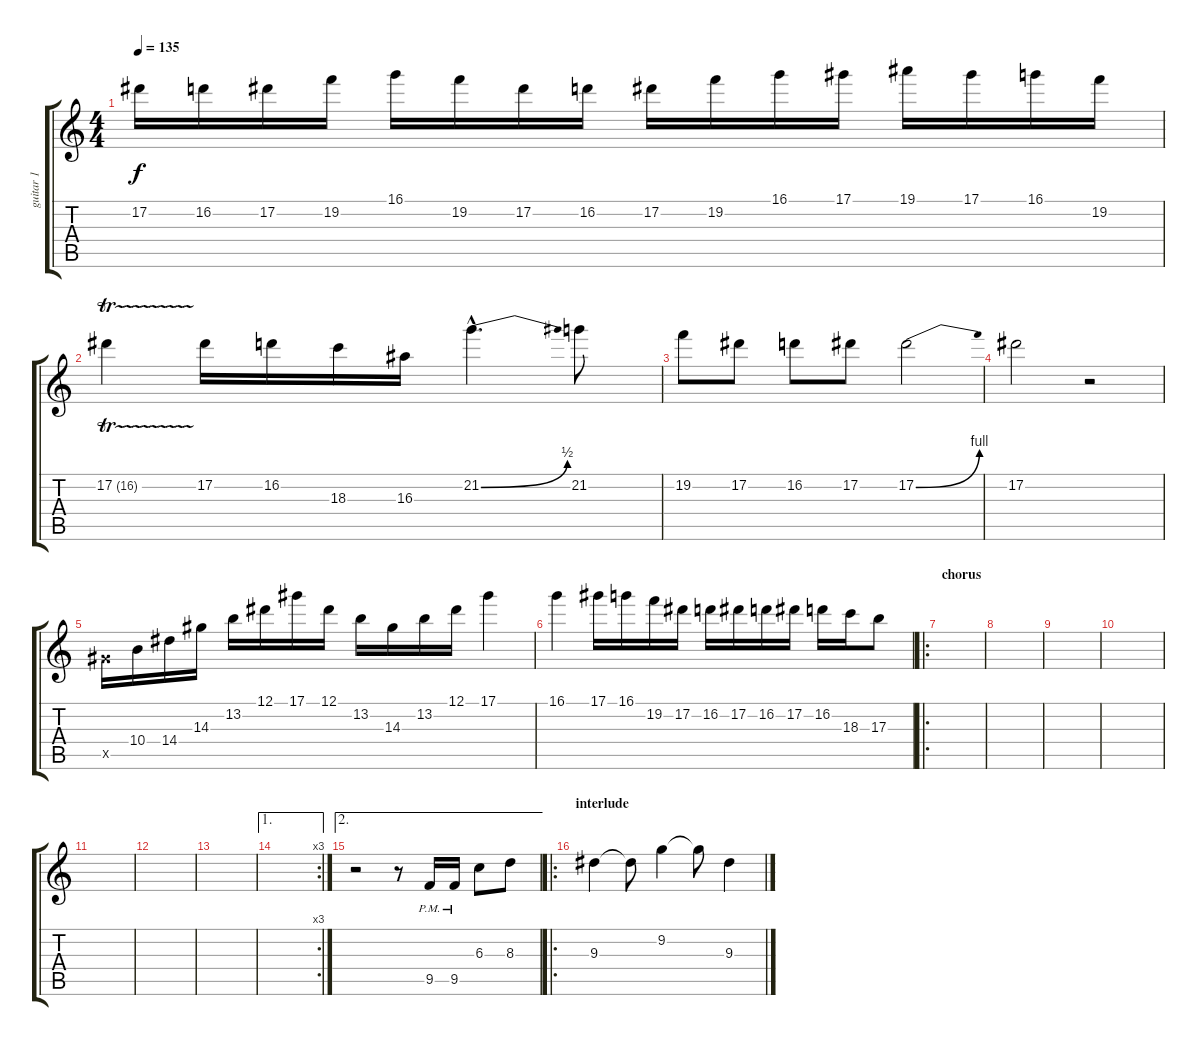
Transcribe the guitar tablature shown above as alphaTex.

\track ("guitar 1" "guitar 1") {instrument distortionguitar}
\staff {score tabs}
\tuning (Eb4 Bb3 Gb3 Db3 Ab2 Eb2) {hide}
\ts (4 4)
\tempo 135
\clef g2
\ks c
17.2.16{dy f} 16.2.16 17.2.16 19.2.16 16.1.16 19.2.16 17.2.16 16.2.16 17.2.16 19.2.16 16.1.16 17.1.16 19.1.16 17.1.16 16.1.16 19.2.16 |
17.2{tr (16 16)}.4 17.2.16 16.2.16 18.3.16 16.3.16 21.2{be (bend 0 0 60 2) hac}.4{d} 21.2.8 |
19.2.8 17.2.8 16.2.8 17.2.8 17.2{be (bend 0 0 60 4)}.2 |
17.2.2 r.2 |
12.5{x}.16 10.4.16 14.4.16 14.3.16 13.2.16 12.1.16 17.1.16 12.1.16 13.2.16 14.3.16 13.2.16 12.1.16 17.1.4 |
16.1.4 17.1.16 16.1.16 19.2.16 17.2.16 16.2.16 17.2.16 16.2.16 17.2.16 16.2.16 18.3.16 17.3.8 |
\ro
\section ("" "chorus")
|
|
|
|
|
|
|
\ae 1
\rc 3
|
\ae 2
r.2 r.8 9.5{pm}.16 9.5{pm}.16 6.3.8 8.3.8 |
\ro
\section ("" "interlude")
9.3.4 9.3{t}.8 9.2.4 9.2{t}.8 9.3.4
